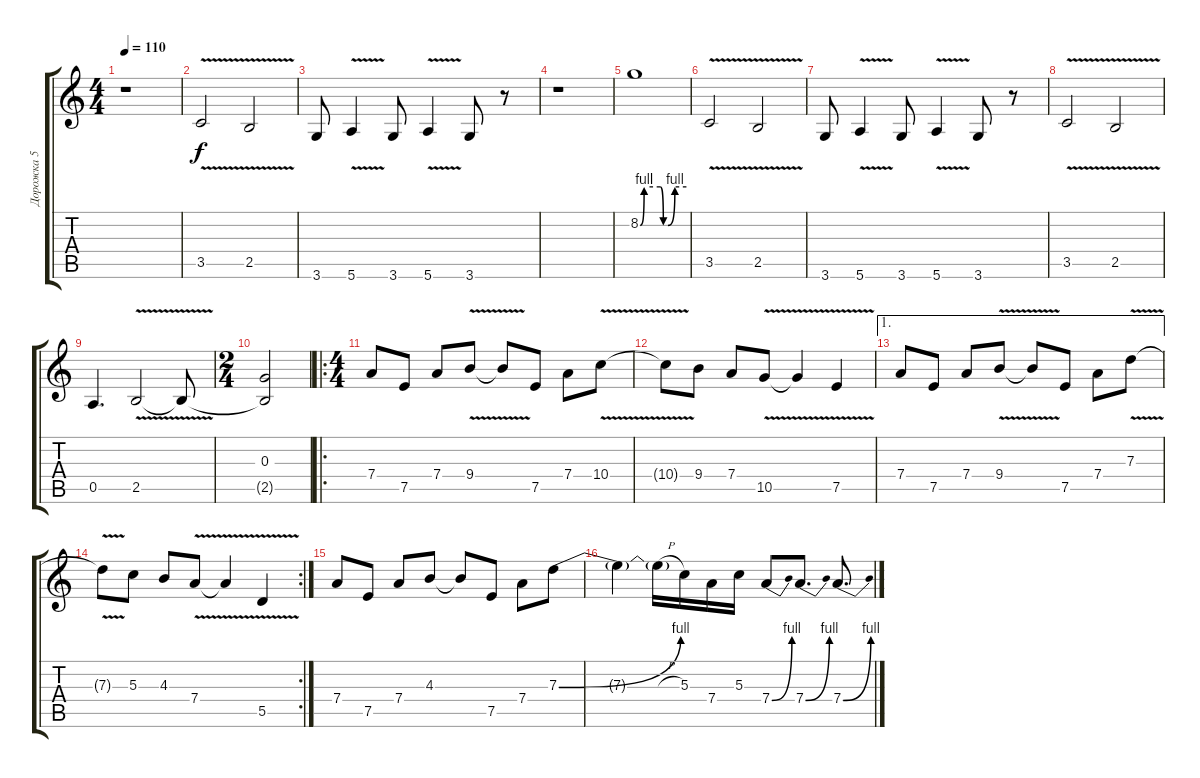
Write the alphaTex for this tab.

\track ("Дорожка 5" "Дорожка 5") {instrument distortionguitar}
\staff {score tabs}
\tuning (E4 B3 G3 D3 A2 E2) {hide}
\ts (4 4)
\tempo 110
\clef g2
\ks c
r.1{dy f instrument distortionguitar} |
3.5{v}.2 2.5{v}.2 |
3.6.8 5.6{v}.4 3.6.8 5.6{v}.4 3.6.8 r.8 |
r.1 |
8.2{be (custom 0 0 5 4 26 4 30 0 36 0 45 4 60 4)}.1 |
3.5{v}.2 2.5{v}.2 |
3.6.8 5.6{v}.4 3.6.8 5.6{v}.4 3.6.8 r.8 |
3.5{v}.2 2.5{v}.2 |
0.5.4{d} 2.5{v}.2 2.5{t}.8 |
\ts (2 4)
(0.3 2.5{t}).2 |
\ro
\ts (4 4)
7.4.8 7.5.8 7.4.8 9.4{v}.8 9.4{t}.8 7.5.8 7.4.8 10.4{v}.8 |
10.4{t}.8 9.4.8 7.4.8 10.5{v}.8 10.5{t}.4 7.5{v}.4 |
\ae 1
7.4.8 7.5.8 7.4.8 9.4{v}.8 9.4{t}.8 7.5.8 7.4.8 7.3{v}.8 |
\rc 2
7.3{t}.8 5.3.8 4.3.8 7.4{v}.8 7.4{t}.4 5.5{v}.4 |
7.4.8 7.5.8 7.4.8 4.3.8 4.3{t}.8 7.5.8 7.4.8 7.3{be (bend 0 0 60 4)}.8 |
7.3{t}.4 7.3{h t}.16 5.3.16 7.4.16 5.3.16 7.4{be (bend 0 0 60 4)}.8 7.4{be (bend 0 0 60 4)}.8{d} 7.4{be (bend 0 0 60 4)}.8{d}
